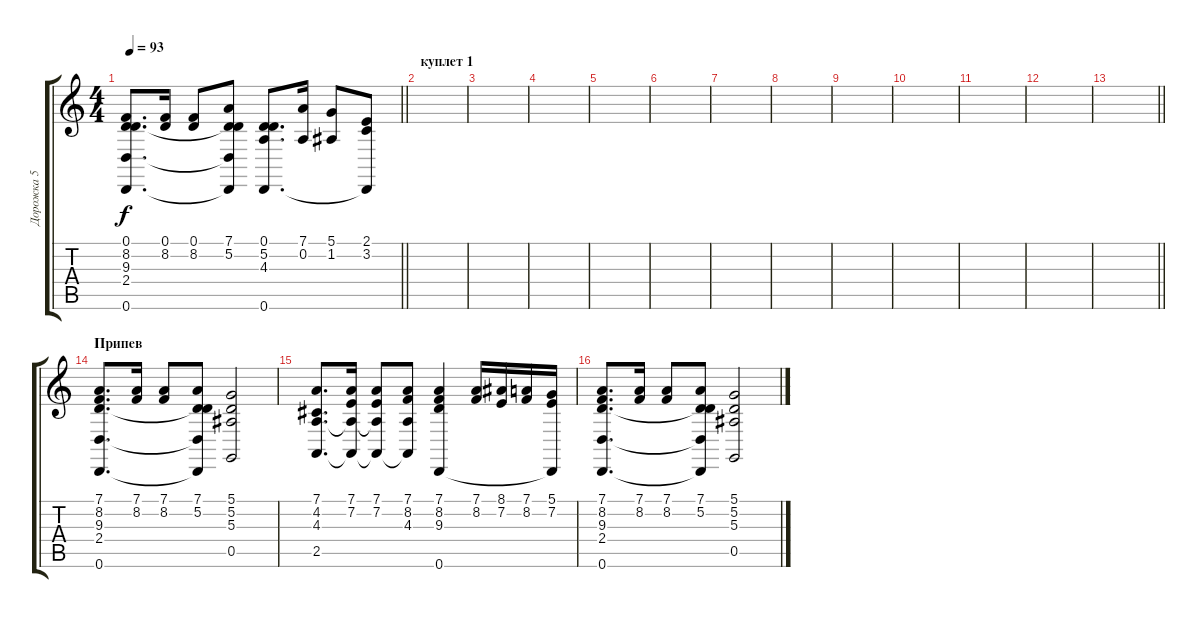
\track ("Дорожка 5" "Дорожка 5") {instrument accordion}
\staff {score tabs}
\tuning (D4 A3 F3 C3 G2 D2) {hide}
\ts (4 4)
\tempo 93
\clef g2
\barLineRight lightlight
\ks c
(0.1 8.2 9.3 2.4 0.6).8{d dy f} (0.1 8.2).16 (0.1 8.2).8 (7.1 5.2 9.3{t} 2.4{t} 0.6{t}).8 (0.1 5.2 4.3 0.6).8{d} (7.1 0.2).16 (5.1 1.2).8 (2.1 3.2 0.6{t}).8 |
\section ("" "куплет 1")
|
|
|
|
|
|
|
|
|
|
|
\barLineRight lightlight
|
\section ("" "Припев")
(7.1 8.2 9.3 2.4 0.6).8{d} (7.1 8.2).16 (7.1 8.2).8 (7.1 5.2 9.3{t} 2.4{t} 0.6{t}).8 (5.1 5.2 5.3 0.5).2 |
(7.1 4.2 4.3 2.5).8{d} (7.1 7.2 4.3{t} 2.5{t}).16 (7.1 7.2 4.3{t} 2.5{t}).8 (7.1 8.2 4.3 2.5{t}).8 (7.1 8.2 9.3 0.6).4 (7.1 8.2).16 (8.1 7.2).16 (7.1 8.2).16 (5.1 7.2 0.6{t}).16 |
(7.1 8.2 9.3 2.4 0.6).8{d} (7.1 8.2).16 (7.1 8.2).8 (7.1 5.2 9.3{t} 2.4{t} 0.6{t}).8 (5.1 5.2 5.3 0.5).2
